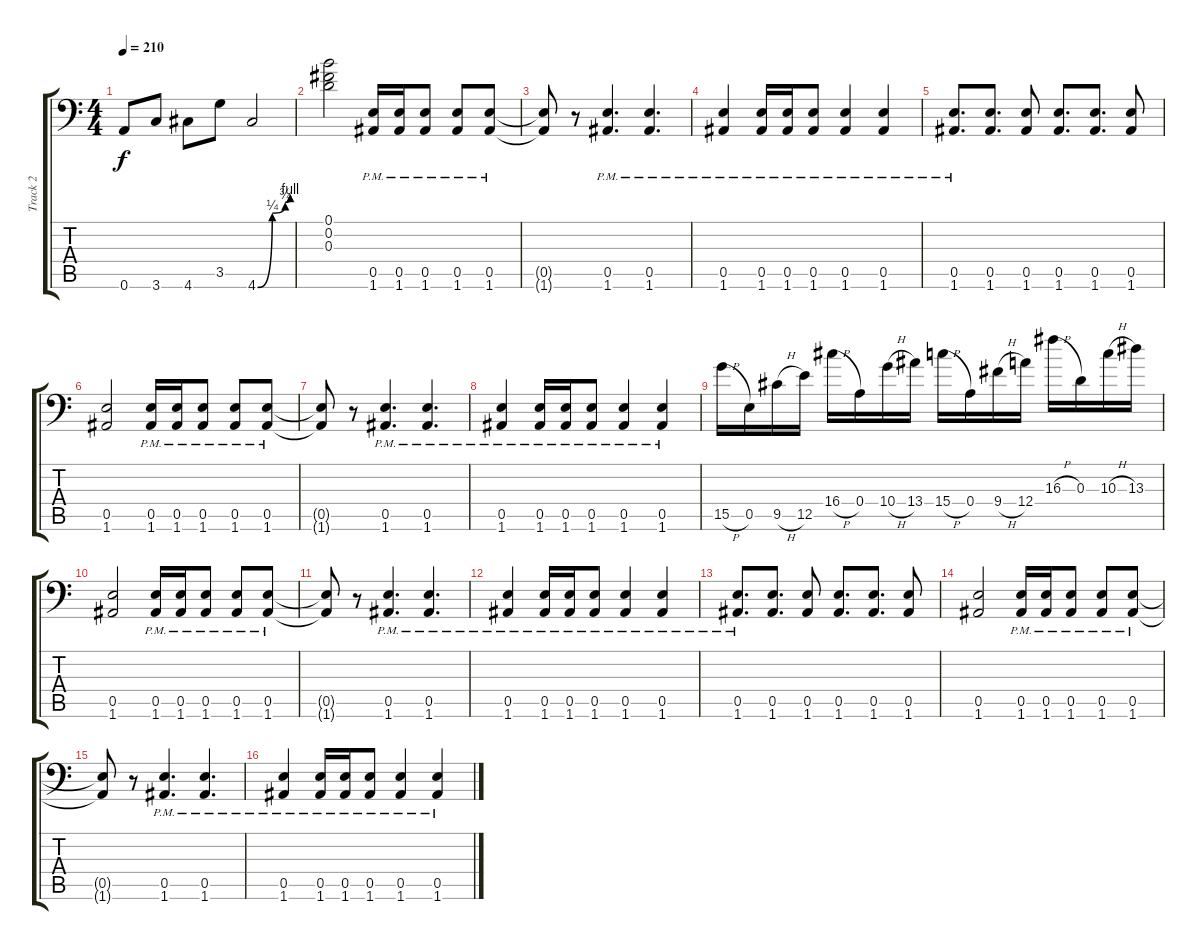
\track ("Track 2" "Track 2") {instrument distortionguitar}
\staff {score tabs}
\tuning (B3 Gb3 D3 A2 E2 A1) {hide}
\ts (4 4)
\tempo 210
\clef f4
\ks c
0.6{t}.8{dy f} 3.6.8 4.6.8 3.5.8 4.6{be (custom 0 0 26 1 49 3 58 4 60 4)}.2 |
(0.1 0.2 0.3).2 (0.5{pm} 1.6{pm}).16 (0.5{pm} 1.6{pm}).16 (0.5{pm} 1.6{pm}).8 (0.5{pm} 1.6{pm}).8 (0.5{pm} 1.6{pm}).8 |
(0.5{t} 1.6{t}).8 r.8 (0.5{pm} 1.6{pm}).4{d} (0.5{pm} 1.6{pm}).4{d} |
(0.5{pm} 1.6{pm}).4 (0.5{pm} 1.6{pm}).16 (0.5{pm} 1.6{pm}).16 (0.5{pm} 1.6{pm}).8 (0.5{pm} 1.6{pm}).4 (0.5{pm} 1.6{pm}).4 |
(0.5{pm} 1.6{pm}).8{d} (0.5 1.6).8{d} (0.5 1.6).8 (0.5 1.6).8{d} (0.5 1.6).8{d} (0.5 1.6).8 |
(0.5 1.6).2 (0.5{pm} 1.6{pm}).16 (0.5{pm} 1.6{pm}).16 (0.5{pm} 1.6{pm}).8 (0.5{pm} 1.6{pm}).8 (0.5{pm} 1.6{pm}).8 |
(0.5{t} 1.6{t}).8 r.8 (0.5{pm} 1.6{pm}).4{d} (0.5{pm} 1.6{pm}).4{d} |
(0.5{pm} 1.6{pm}).4 (0.5{pm} 1.6{pm}).16 (0.5{pm} 1.6{pm}).16 (0.5{pm} 1.6{pm}).8 (0.5{pm} 1.6{pm}).4 (0.5{pm} 1.6{pm}).4 |
15.5{h}.16 0.5.16 9.5{h}.16 12.5.16 16.4{h}.16 0.4.16 10.4{h}.16 13.4.16 15.4{h}.16 0.4.16 9.4{h}.16 12.4.16 16.3{h}.16 0.3.16 10.3{h}.16 13.3.16 |
(0.5 1.6).2 (0.5{pm} 1.6{pm}).16 (0.5{pm} 1.6{pm}).16 (0.5{pm} 1.6{pm}).8 (0.5{pm} 1.6{pm}).8 (0.5{pm} 1.6{pm}).8 |
(0.5{t} 1.6{t}).8 r.8 (0.5{pm} 1.6{pm}).4{d} (0.5{pm} 1.6{pm}).4{d} |
(0.5{pm} 1.6{pm}).4 (0.5{pm} 1.6{pm}).16 (0.5{pm} 1.6{pm}).16 (0.5{pm} 1.6{pm}).8 (0.5{pm} 1.6{pm}).4 (0.5{pm} 1.6{pm}).4 |
(0.5{pm} 1.6{pm}).8{d} (0.5 1.6).8{d} (0.5 1.6).8 (0.5 1.6).8{d} (0.5 1.6).8{d} (0.5 1.6).8 |
(0.5 1.6).2 (0.5{pm} 1.6{pm}).16 (0.5{pm} 1.6{pm}).16 (0.5{pm} 1.6{pm}).8 (0.5{pm} 1.6{pm}).8 (0.5{pm} 1.6{pm}).8 |
(0.5{t} 1.6{t}).8 r.8 (0.5{pm} 1.6{pm}).4{d} (0.5{pm} 1.6{pm}).4{d} |
(0.5{pm} 1.6{pm}).4 (0.5{pm} 1.6{pm}).16 (0.5{pm} 1.6{pm}).16 (0.5{pm} 1.6{pm}).8 (0.5{pm} 1.6{pm}).4 (0.5{pm} 1.6{pm}).4
